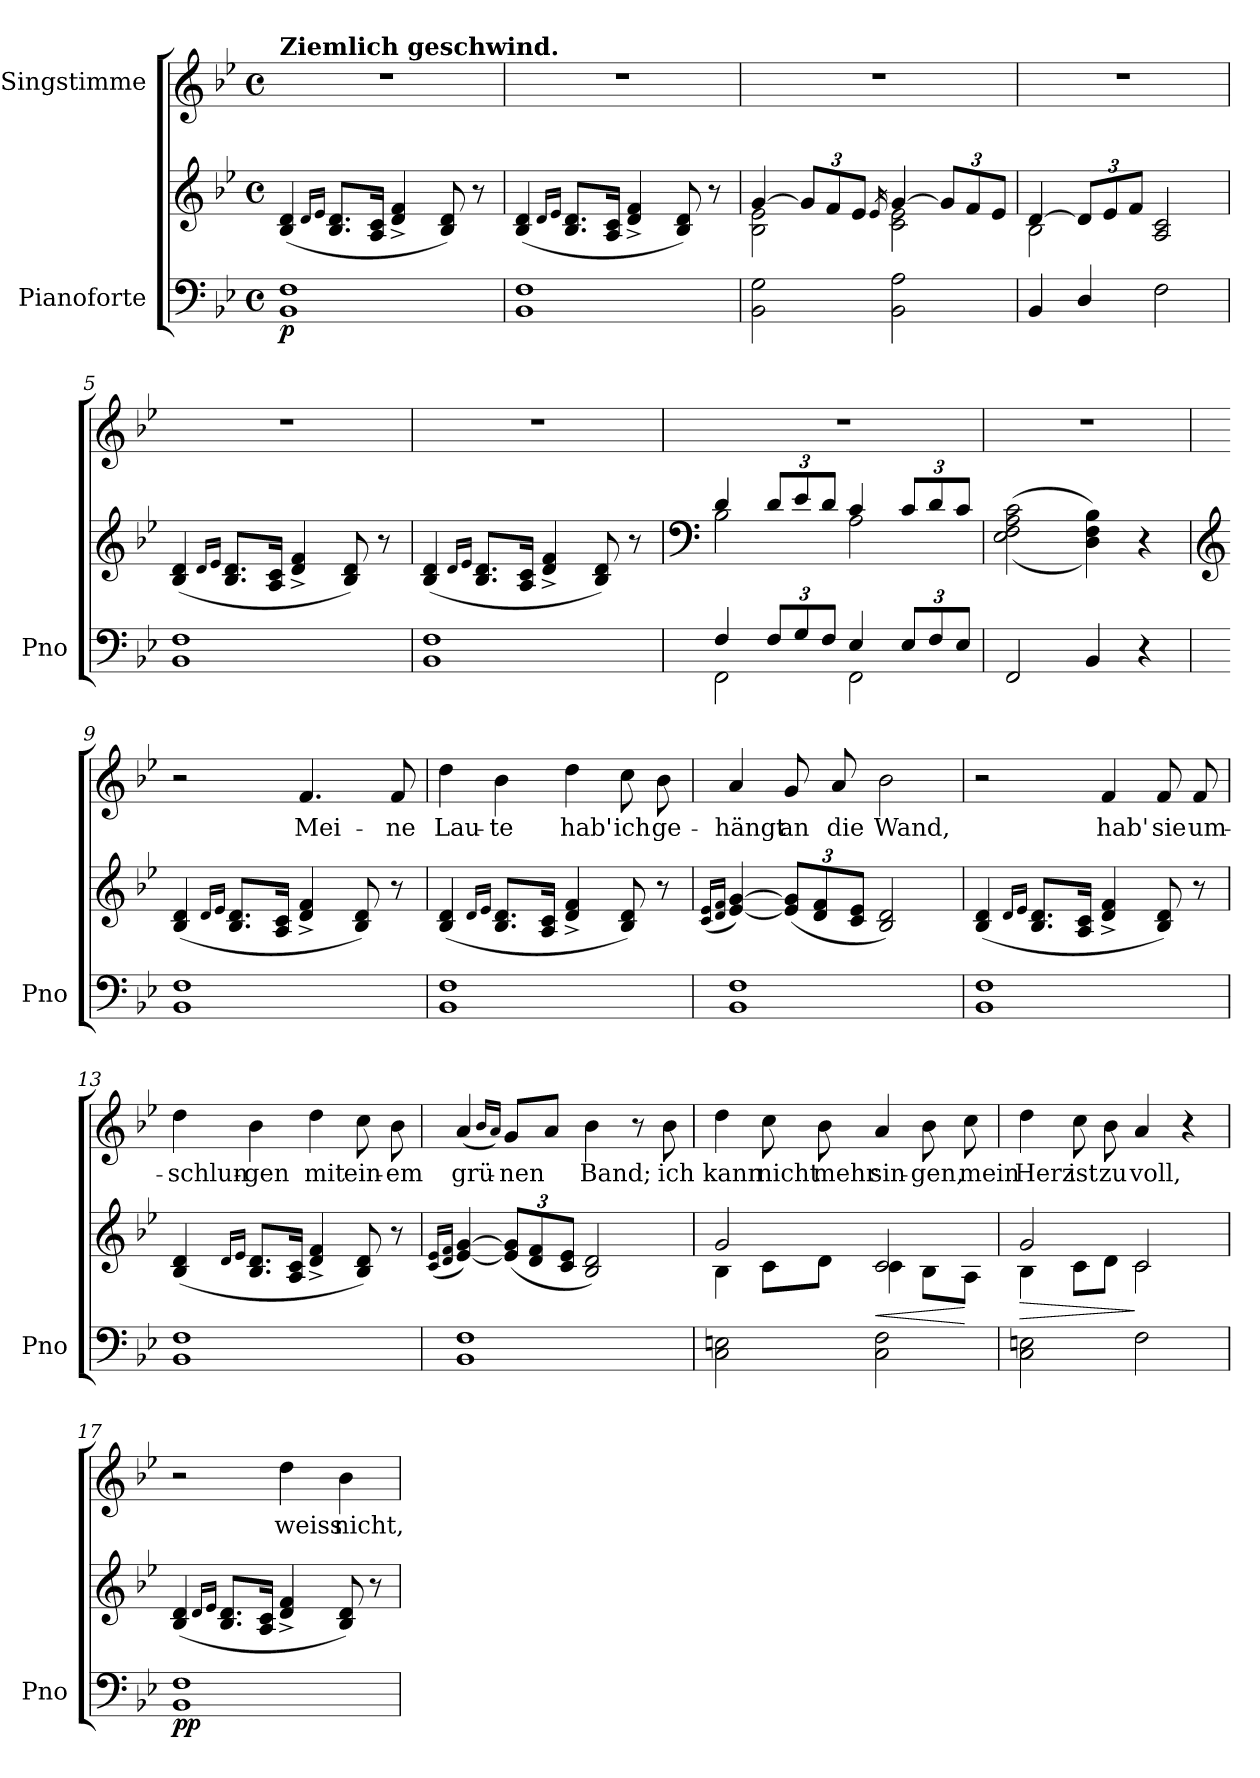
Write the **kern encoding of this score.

**kern	**kern	**dynam	**kern	**text
*part2	*part2	*part2	*part1	*part1
*staff3	*staff2	*staff2/3	*staff1	*staff1
*I"Pianoforte	*	*	*I"Singstimme	*
*I'Pno	*	*	*	*
*clefF4	*clefG2	*	*clefG2	*
*k[b-e-]	*k[b-e-]	*	*k[b-e-]	*
*M4/4	*M4/4	*	*M4/4	*
*met(c)	*met(c)	*	*met(c)	*
=1	=1	=1	=1	=1
!	!	!	!LO:TX:a:B:t=Ziemlich geschwind.	!
!	!	!LO:DY:b=2	!	!
1BB- 1F	(4B-/ 4d/	p	1r	.
.	16qd/LL	.	.	.
.	16qe-/JJ	.	.	.
.	8.B-/ 8.d/L	.	.	.
.	16A/ 16c/Jk	.	.	.
.	4d/^> 4f/^>	.	.	.
.	8B-/ 8d/)	.	.	.
.	8r	.	.	.
=2	=2	=2	=2	=2
1BB- 1F	(4B-/ 4d/	.	1r	.
.	16qd/LL	.	.	.
.	16qe-/JJ	.	.	.
.	8.B-/ 8.d/L	.	.	.
.	16A/ 16c/Jk	.	.	.
.	4d/^> 4f/^>	.	.	.
.	8B-/ 8d/)	.	.	.
.	8r	.	.	.
=3	=3	=3	=3	=3
*	*^	*	*	*
2BB-\ 2G\	[4g/	2B-\ 2e-\	.	1r	.
.	12g/L]	.	.	.	.
.	12f/	.	.	.	.
.	12e-/J	.	.	.	.
.	16qe-/	.	.	.	.
2BB-\ 2A\	[4g/	2c\ 2e-\	.	.	.
.	12g/L]	.	.	.	.
.	12f/	.	.	.	.
.	12e-/J	.	.	.	.
=4	=4	=4	=4	=4	=4
4BB-/	[4d/	2B-\	.	1r	.
*	*Xbrackettup	*	*	*	*
4D/	12d/L]	.	.	.	.
.	12e-/	.	.	.	.
.	12f/J	.	.	.	.
2F\	2A/ 2c/	2ryy	.	.	.
*	*v	*v	*	*	*
=5	=5	=5	=5	=5
1BB- 1F	(4B-/ 4d/	.	1r	.
.	16qd/LL	.	.	.
.	16qe-/JJ	.	.	.
.	8.B-/ 8.d/L	.	.	.
.	16A/ 16c/Jk	.	.	.
.	4d/^> 4f/^>	.	.	.
.	8B-/ 8d/)	.	.	.
.	8r	.	.	.
!!LO:LB:g=z
=6	=6	=6	=6	=6
1BB- 1F	(4B-/ 4d/	.	1r	.
.	16qd/LL	.	.	.
.	16qe-/JJ	.	.	.
.	8.B-/ 8.d/L	.	.	.
.	16A/ 16c/Jk	.	.	.
.	4d/^> 4f/^>	.	.	.
.	8B-/ 8d/)	.	.	.
.	8r	.	.	.
=7	=7	=7	=7	=7
*	*clefF4	*	*	*
*^	*^	*	*	*
4F/	2FF\	4d/	2B-\	.	1r	.
*Xbrackettup	*	*	*	*	*	*
12F/L	.	12d/L	.	.	.	.
12G/	.	12e-/	.	.	.	.
12F/J	.	12d/J	.	.	.	.
4E-/	2FF\	4c/	2A\	.	.	.
12E-/L	.	12c/L	.	.	.	.
12F/	.	12d/	.	.	.	.
12E-/J	.	12c/J	.	.	.	.
*v	*v	*	*	*	*	*
*	*v	*v	*	*	*
=8	=8	=8	=8	=8
2FF/	((2E-\ 2F\ 2A\ 2c\	.	1r	.
4BB-/	4D\ 4F\ 4B-\))	.	.	.
4r	4r	.	.	.
=9	=9	=9	=9	=9
*	*clefG2	*	*	*
1BB- 1F	(4B-/ 4d/	.	2r	.
.	16qd/LL	.	.	.
.	16qe-/JJ	.	.	.
.	8.B-/ 8.d/L	.	.	.
.	16A/ 16c/Jk	.	.	.
!	!	!	!	!LO:LY:b
.	4d/^> 4f/^>	.	4.f/	Mei-
.	8B-/ 8d/)	.	.	.
!	!	!	!	!LO:LY:b
.	8r	.	8f/	-ne
=10	=10	=10	=10	=10
!	!	!	!	!LO:LY:b
1BB- 1F	(4B-/ 4d/	.	4dd\	Lau-
.	16qd/LL	.	.	.
.	16qe-/JJ	.	.	.
!	!	!	!	!LO:LY:b
.	8.B-/ 8.d/L	.	4b-\	-te
.	16A/ 16c/Jk	.	.	.
!	!	!	!	!LO:LY:b
.	4d/^> 4f/^>	.	4dd\	hab'
!	!	!	!	!LO:LY:b
.	8B-/ 8d/)	.	8cc\	ich
!	!	!	!	!LO:LY:b
.	8r	.	8b-\	ge-
=11	=11	=11	=11	=11
.	(16qc/ 16qe-/LL	.	.	.
.	16qd/ 16qf/JJ	.	.	.
!	!	!	!	!LO:LY:b
1BB- 1F	[4e-/ [4g/)	.	4a/	-hängt
!	!	!	!	!LO:LY:b
.	(12e-/] 12g/]L	.	8g/	an
.	12d/ 12f/	.	.	.
!	!	!	!	!LO:LY:b
.	.	.	8a/	die
.	12c/ 12e-/J	.	.	.
!	!	!	!	!LO:LY:b
.	2B-/ 2d/)	.	2b-\	Wand,
!!LO:LB:g=z
=12	=12	=12	=12	=12
1BB- 1F	(4B-/ 4d/	.	2r	.
.	16qd/LL	.	.	.
.	16qe-/JJ	.	.	.
.	8.B-/ 8.d/L	.	.	.
.	16A/ 16c/Jk	.	.	.
!	!	!	!	!LO:LY:b
.	4d/^> 4f/^>	.	4f/	hab'
!	!	!	!	!LO:LY:b
.	8B-/ 8d/)	.	8f/	sie
!	!	!	!	!LO:LY:b
.	8r	.	8f/	um-
=13	=13	=13	=13	=13
!	!	!	!	!LO:LY:b
1BB- 1F	(4B-/ 4d/	.	4dd\	-schlun-
.	16qd/LL	.	.	.
.	16qe-/JJ	.	.	.
!	!	!	!	!LO:LY:b
.	8.B-/ 8.d/L	.	4b-\	-gen
.	16A/ 16c/Jk	.	.	.
!	!	!	!	!LO:LY:b
.	4d/^> 4f/^>	.	4dd\	mit
!	!	!	!	!LO:LY:b
.	8B-/ 8d/)	.	8cc\	ein-
!	!	!	!	!LO:LY:b
.	8r	.	8b-\	-em
=14	=14	=14	=14	=14
.	(16qc/ 16qe-/LL	.	.	.
.	16qd/ 16qf/JJ	.	.	.
!	!	!	!	!LO:LY:b
1BB- 1F	[4e-/ [4g/)	.	(4a/	grü-
.	.	.	16qb-/LL	.
.	.	.	16qa/JJ)	.
!	!	!	!	!LO:LY:b
.	(12e-/] 12g/]L	.	8g/L	-nen
.	12d/ 12f/	.	.	.
.	.	.	8a/J	.
.	12c/ 12e-/J	.	.	.
!	!	!	!	!LO:LY:b
.	2B-/ 2d/)	.	4b-\	Band;
.	.	.	8r	.
!	!	!	!	!LO:LY:b
.	.	.	8b-\	ich
=15	=15	=15	=15	=15
*	*^	*	*	*
!	!	!	!	!	!LO:LY:b
2C\ 2En\	2g/	4B-\	.	4dd\	kann
!	!	!	!	!	!LO:LY:b
.	.	8c\L	.	8cc\	nicht
!	!	!	!	!	!LO:LY:b
.	.	8d\J	.	8b-\	mehr
!	!	!	!LO:HP:b	!	!LO:LY:b
2C\ 2F\	2c/	4c\	<	4a/	sin-
!	!	!	!	!	!LO:LY:b
.	.	8B-\L	.	8b-\	-gen,
!	!	!	!	!	!LO:LY:b
.	.	8A\J	[	8cc\	mein
=16	=16	=16	=16	=16	=16
!	!	!	!LO:HP:b	!	!LO:LY:b
2C\ 2En\	2g/	4B-\	>	4dd\	Herz
!	!	!	!	!	!LO:LY:b
.	.	8c\L	.	8cc\	ist
!	!	!	!	!	!LO:LY:b
.	.	8d\J	.	8b-\	zu
!	!	!	!	!	!LO:LY:b
2F\	2c/	2c\	]	4a/	voll,
.	.	.	.	4r	.
*	*v	*v	*	*	*
!!LO:LB:g=z
=17	=17	=17	=17	=17
!	!	!LO:DY:b=2	!	!
1BB- 1F	(4B-/ 4d/	pp	2r	.
.	16qd/LL	.	.	.
.	16qe-/JJ	.	.	.
.	8.B-/ 8.d/L	.	.	.
.	16A/ 16c/Jk	.	.	.
!	!	!	!	!LO:LY:b
.	4d/^> 4f/^>	.	4dd\	weiss
!	!	!	!	!LO:LY:b
.	8B-/ 8d/)	.	4b-\	nicht,
.	8r	.	.	.
=	=	=	=	=
*-	*-	*-	*-	*-
